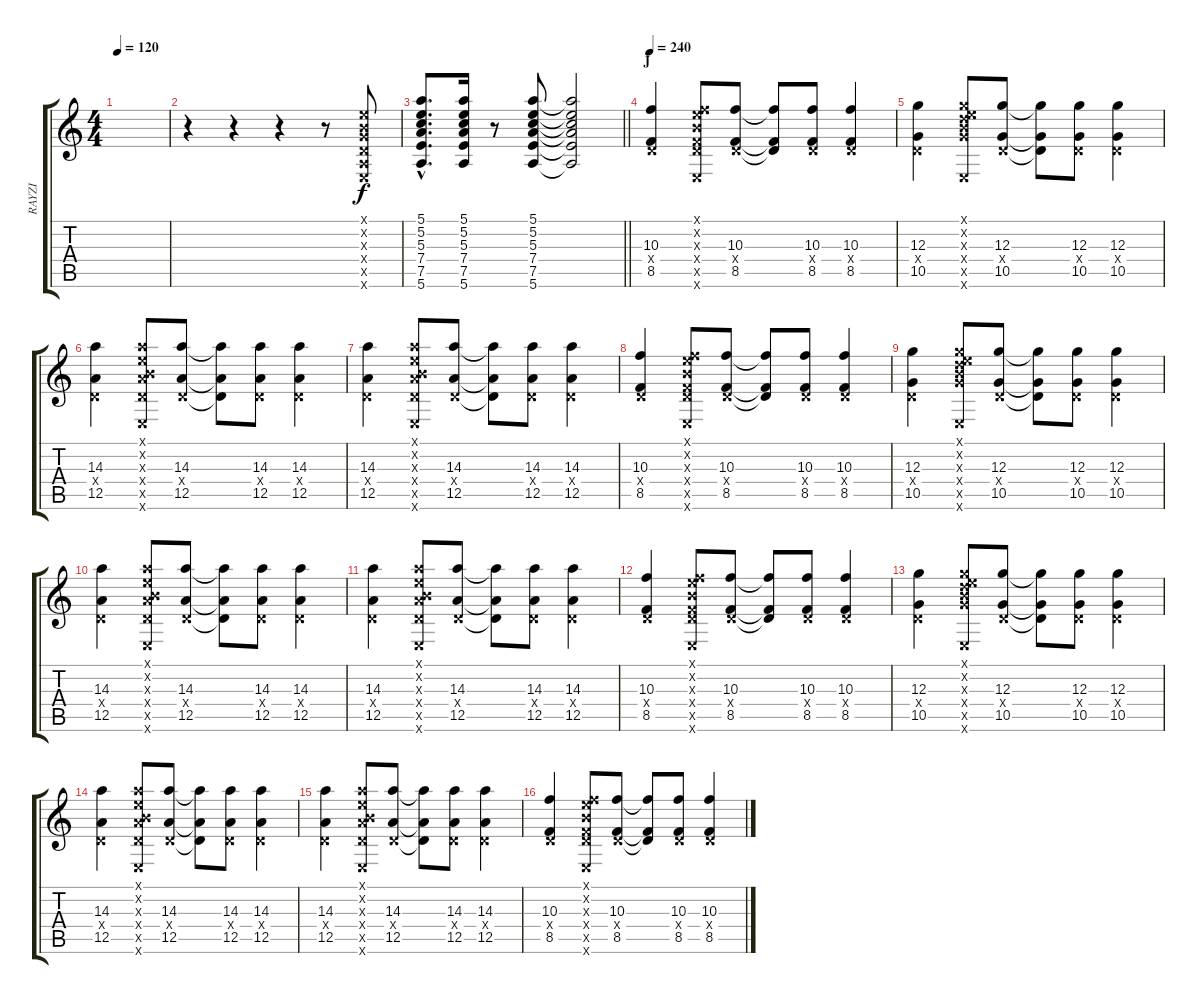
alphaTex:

\track ("RAYZI" "RAYZI") {instrument distortionguitar}
\staff {score tabs}
\tuning (E4 B3 G3 D3 A2 E2) {hide}
\ts (4 4)
\tempo 120
\clef g2
\ks c
|
r.4{volume 8 balance 3 instrument distortionguitar} r.4 r.4 r.8 (0.1{x} 0.2{x} 0.3{x} 0.4{x} 0.5{x} 0.6{x}).8 |
\barLineRight lightlight
(5.1{hac} 5.2{hac} 5.3{hac} 7.4{hac} 7.5{hac} 5.6{hac}).8{d} (5.1 5.2 5.3 7.4 7.5 5.6).16 r.8 (5.1 5.2 5.3 7.4 7.5 5.6).8 (5.1{t} 5.2{t} 5.3{t} 7.4{t} 7.5{t} 5.6{t}).2 |
\section ("" "J")
\tempo 240
(10.3 0.4{x} 8.5).4 (0.1{x} 0.2{x} 10.3{x} 0.4{x} 8.5{x} 0.6{x}).8 (10.3 0.4{x} 8.5).8 (10.3{t} 0.4{t} 8.5{t}).8 (10.3 0.4{x} 8.5).8 (10.3 0.4{x} 8.5).4 |
(12.3 0.4{x} 10.5).4 (0.1{x} 0.2{x} 12.3{x} 12.4{x} 10.5{x} 0.6{x}).8 (12.3 0.4{x} 10.5).8 (12.3{t} 0.4{t} 10.5{t}).8 (12.3 0.4{x} 10.5).8 (12.3 0.4{x} 10.5).4 |
(14.3 0.4{x} 12.5).4 (0.1{x} 0.2{x} 14.3{x} 0.4{x} 12.5{x} 0.6{x}).8 (14.3 0.4{x} 12.5).8 (14.3{t} 0.4{t} 12.5{t}).8 (14.3 0.4{x} 12.5).8 (14.3 0.4{x} 12.5).4 |
(14.3 0.4{x} 12.5).4 (0.1{x} 0.2{x} 14.3{x} 0.4{x} 12.5{x} 0.6{x}).8 (14.3 0.4{x} 12.5).8 (14.3{t} 0.4{t} 12.5{t}).8 (14.3 0.4{x} 12.5).8 (14.3 0.4{x} 12.5).4 |
(10.3 0.4{x} 8.5).4 (0.1{x} 0.2{x} 10.3{x} 0.4{x} 8.5{x} 0.6{x}).8 (10.3 0.4{x} 8.5).8 (10.3{t} 0.4{t} 8.5{t}).8 (10.3 0.4{x} 8.5).8 (10.3 0.4{x} 8.5).4 |
(12.3 0.4{x} 10.5).4 (0.1{x} 0.2{x} 12.3{x} 12.4{x} 10.5{x} 0.6{x}).8 (12.3 0.4{x} 10.5).8 (12.3{t} 0.4{t} 10.5{t}).8 (12.3 0.4{x} 10.5).8 (12.3 0.4{x} 10.5).4 |
(14.3 0.4{x} 12.5).4 (0.1{x} 0.2{x} 14.3{x} 0.4{x} 12.5{x} 0.6{x}).8 (14.3 0.4{x} 12.5).8 (14.3{t} 0.4{t} 12.5{t}).8 (14.3 0.4{x} 12.5).8 (14.3 0.4{x} 12.5).4 |
(14.3 0.4{x} 12.5).4 (0.1{x} 0.2{x} 14.3{x} 0.4{x} 12.5{x} 0.6{x}).8 (14.3 0.4{x} 12.5).8 (14.3{t} 0.4{t} 12.5{t}).8 (14.3 0.4{x} 12.5).8 (14.3 0.4{x} 12.5).4 |
(10.3 0.4{x} 8.5).4 (0.1{x} 0.2{x} 10.3{x} 0.4{x} 8.5{x} 0.6{x}).8 (10.3 0.4{x} 8.5).8 (10.3{t} 0.4{t} 8.5{t}).8 (10.3 0.4{x} 8.5).8 (10.3 0.4{x} 8.5).4 |
(12.3 0.4{x} 10.5).4 (0.1{x} 0.2{x} 12.3{x} 12.4{x} 10.5{x} 0.6{x}).8 (12.3 0.4{x} 10.5).8 (12.3{t} 0.4{t} 10.5{t}).8 (12.3 0.4{x} 10.5).8 (12.3 0.4{x} 10.5).4 |
(14.3 0.4{x} 12.5).4 (0.1{x} 0.2{x} 14.3{x} 0.4{x} 12.5{x} 0.6{x}).8 (14.3 0.4{x} 12.5).8 (14.3{t} 0.4{t} 12.5{t}).8 (14.3 0.4{x} 12.5).8 (14.3 0.4{x} 12.5).4 |
(14.3 0.4{x} 12.5).4 (0.1{x} 0.2{x} 14.3{x} 0.4{x} 12.5{x} 0.6{x}).8 (14.3 0.4{x} 12.5).8 (14.3{t} 0.4{t} 12.5{t}).8 (14.3 0.4{x} 12.5).8 (14.3 0.4{x} 12.5).4 |
(10.3 0.4{x} 8.5).4 (0.1{x} 0.2{x} 10.3{x} 0.4{x} 8.5{x} 0.6{x}).8 (10.3 0.4{x} 8.5).8 (10.3{t} 0.4{t} 8.5{t}).8 (10.3 0.4{x} 8.5).8 (10.3 0.4{x} 8.5).4
